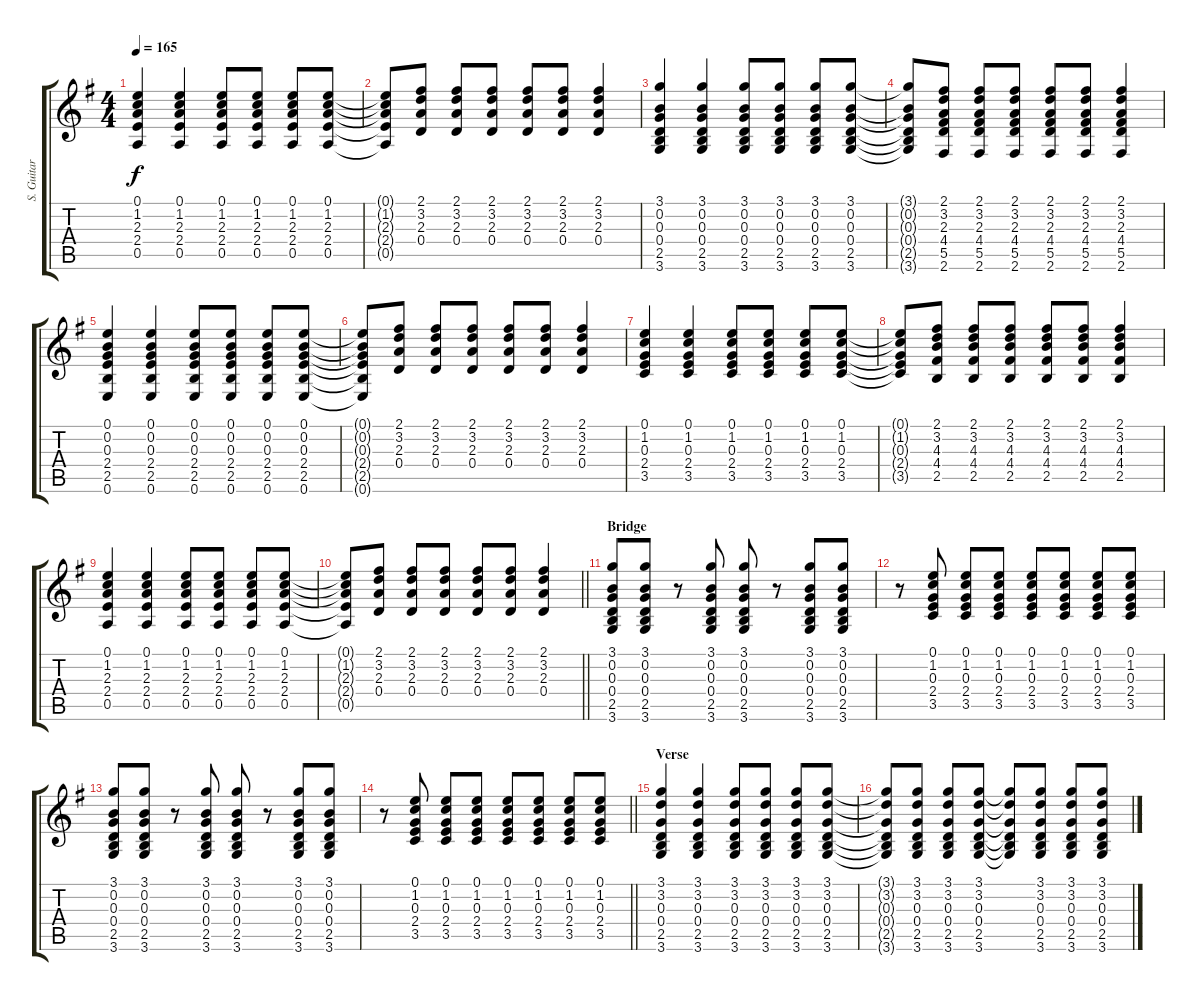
\track ("S. Guitar" "S. Guitar") {instrument overdrivenguitar}
\staff {score tabs}
\tuning (E4 B3 G3 D3 A2 E2) {hide}
\ts (4 4)
\tempo 165
\clef g2
\ks g
(0.1 1.2 2.3 2.4 0.5).4{dy f} (0.1 1.2 2.3 2.4 0.5).4 (0.1 1.2 2.3 2.4 0.5).8 (0.1 1.2 2.3 2.4 0.5).8 (0.1 1.2 2.3 2.4 0.5).8 (0.1 1.2 2.3 2.4 0.5).8 |
(0.1{t} 1.2{t} 2.3{t} 2.4{t} 0.5{t}).8 (2.1 3.2 2.3 0.4).8 (2.1 3.2 2.3 0.4).8 (2.1 3.2 2.3 0.4).8 (2.1 3.2 2.3 0.4).8 (2.1 3.2 2.3 0.4).8 (2.1 3.2 2.3 0.4).4 |
(3.1 0.2 0.3 0.4 2.5 3.6).4 (3.1 0.2 0.3 0.4 2.5 3.6).4 (3.1 0.2 0.3 0.4 2.5 3.6).8 (3.1 0.2 0.3 0.4 2.5 3.6).8 (3.1 0.2 0.3 0.4 2.5 3.6).8 (3.1 0.2 0.3 0.4 2.5 3.6).8 |
(3.1{t} 0.2{t} 0.3{t} 0.4{t} 2.5{t} 3.6{t}).8 (2.1 3.2 2.3 4.4 5.5 2.6).8 (2.1 3.2 2.3 4.4 5.5 2.6).8 (2.1 3.2 2.3 4.4 5.5 2.6).8 (2.1 3.2 2.3 4.4 5.5 2.6).8 (2.1 3.2 2.3 4.4 5.5 2.6).8 (2.1 3.2 2.3 4.4 5.5 2.6).4 |
(0.1 0.2 0.3 2.4 2.5 0.6).4 (0.1 0.2 0.3 2.4 2.5 0.6).4 (0.1 0.2 0.3 2.4 2.5 0.6).8 (0.1 0.2 0.3 2.4 2.5 0.6).8 (0.1 0.2 0.3 2.4 2.5 0.6).8 (0.1 0.2 0.3 2.4 2.5 0.6).8 |
(0.1{t} 0.2{t} 0.3{t} 2.4{t} 2.5{t} 0.6{t}).8 (2.1 3.2 2.3 0.4).8 (2.1 3.2 2.3 0.4).8 (2.1 3.2 2.3 0.4).8 (2.1 3.2 2.3 0.4).8 (2.1 3.2 2.3 0.4).8 (2.1 3.2 2.3 0.4).4 |
(0.1 1.2 0.3 2.4 3.5).4 (0.1 1.2 0.3 2.4 3.5).4 (0.1 1.2 0.3 2.4 3.5).8 (0.1 1.2 0.3 2.4 3.5).8 (0.1 1.2 0.3 2.4 3.5).8 (0.1 1.2 0.3 2.4 3.5).8 |
(0.1{t} 1.2{t} 0.3{t} 2.4{t} 3.5{t}).8 (2.1 3.2 4.3 4.4 2.5).8 (2.1 3.2 4.3 4.4 2.5).8 (2.1 3.2 4.3 4.4 2.5).8 (2.1 3.2 4.3 4.4 2.5).8 (2.1 3.2 4.3 4.4 2.5).8 (2.1 3.2 4.3 4.4 2.5).4 |
(0.1 1.2 2.3 2.4 0.5).4 (0.1 1.2 2.3 2.4 0.5).4 (0.1 1.2 2.3 2.4 0.5).8 (0.1 1.2 2.3 2.4 0.5).8 (0.1 1.2 2.3 2.4 0.5).8 (0.1 1.2 2.3 2.4 0.5).8 |
\barLineRight lightlight
(0.1{t} 1.2{t} 2.3{t} 2.4{t} 0.5{t}).8 (2.1 3.2 2.3 0.4).8 (2.1 3.2 2.3 0.4).8 (2.1 3.2 2.3 0.4).8 (2.1 3.2 2.3 0.4).8 (2.1 3.2 2.3 0.4).8 (2.1 3.2 2.3 0.4).4 |
\section ("" "Bridge")
(3.1 0.2 0.3 0.4 2.5 3.6).8 (3.1 0.2 0.3 0.4 2.5 3.6).8 r.8 (3.1 0.2 0.3 0.4 2.5 3.6).8 (3.1 0.2 0.3 0.4 2.5 3.6).8 r.8 (3.1 0.2 0.3 0.4 2.5 3.6).8 (3.1 0.2 0.3 0.4 2.5 3.6).8 |
r.8 (0.1 1.2 0.3 2.4 3.5).8 (0.1 1.2 0.3 2.4 3.5).8 (0.1 1.2 0.3 2.4 3.5).8 (0.1 1.2 0.3 2.4 3.5).8 (0.1 1.2 0.3 2.4 3.5).8 (0.1 1.2 0.3 2.4 3.5).8 (0.1 1.2 0.3 2.4 3.5).8 |
(3.1 0.2 0.3 0.4 2.5 3.6).8 (3.1 0.2 0.3 0.4 2.5 3.6).8 r.8 (3.1 0.2 0.3 0.4 2.5 3.6).8 (3.1 0.2 0.3 0.4 2.5 3.6).8 r.8 (3.1 0.2 0.3 0.4 2.5 3.6).8 (3.1 0.2 0.3 0.4 2.5 3.6).8 |
\barLineRight lightlight
r.8 (0.1 1.2 0.3 2.4 3.5).8 (0.1 1.2 0.3 2.4 3.5).8 (0.1 1.2 0.3 2.4 3.5).8 (0.1 1.2 0.3 2.4 3.5).8 (0.1 1.2 0.3 2.4 3.5).8 (0.1 1.2 0.3 2.4 3.5).8 (0.1 1.2 0.3 2.4 3.5).8 |
\section ("" "Verse")
\ks g
(3.1 3.2 0.3 0.4 2.5 3.6).4 (3.1 3.2 0.3 0.4 2.5 3.6).4 (3.1 3.2 0.3 0.4 2.5 3.6).8 (3.1 3.2 0.3 0.4 2.5 3.6).8 (3.1 3.2 0.3 0.4 2.5 3.6).8 (3.1 3.2 0.3 0.4 2.5 3.6).8 |
\ks g
(3.1{t} 3.2{t} 0.3{t} 0.4{t} 2.5{t} 3.6{t}).8 (3.1 3.2 0.3 0.4 2.5 3.6).8 (3.1 3.2 0.3 0.4 2.5 3.6).8 (3.1 3.2 0.3 0.4 2.5 3.6).8 (3.1{t} 3.2{t} 0.3{t} 0.4{t} 2.5{t} 3.6{t}).8 (3.1 3.2 0.3 0.4 2.5 3.6).8 (3.1 3.2 0.3 0.4 2.5 3.6).8 (3.1 3.2 0.3 0.4 2.5 3.6).8
